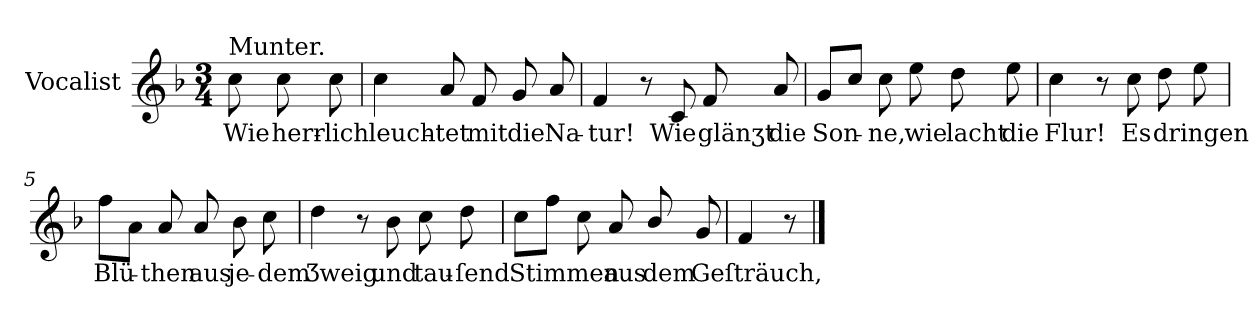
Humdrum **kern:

**kern	**text
*part1	*part1
*staff1	*staff1
*I"Vocalist	*
*clefG2	*
*k[b-]	*
*F:	*
*M3/4	*
=	=
!LO:TX:a:t=Munter.	!
8cc	Wie
8cc	herr-
8cc	-lich
=1	=1
4cc	leuch-
8a	-tet
8f	mit
8g	die
8a	Na-
=2	=2
4f	-tur!
8r	.
8c	Wie
8f	glänʒt
8a	die
=3	=3
8gL	Son-
8ccJ	.
8cc	-ne,
8ee	wie
8dd	lacht
8ee	die
=4	=4
4cc	Flur!
8r	.
8cc	Es
8dd	dringen
8ee	.
=5	=5
8ffL	Blü-
8aJ	.
8a	-then
8a	aus
8b-	je-
8cc	-dem
=6	=6
4dd	Ʒweig
8r	.
8b-	und
8cc	tau-
8dd	-ſend
=7	=7
8ccL	Stimmen
8ffJ	.
8cc	.
8a	aus
8b-/	dem
8g	Geſträuch,
=8	=8
4f	.
8r	.
==	==
*-	*-
